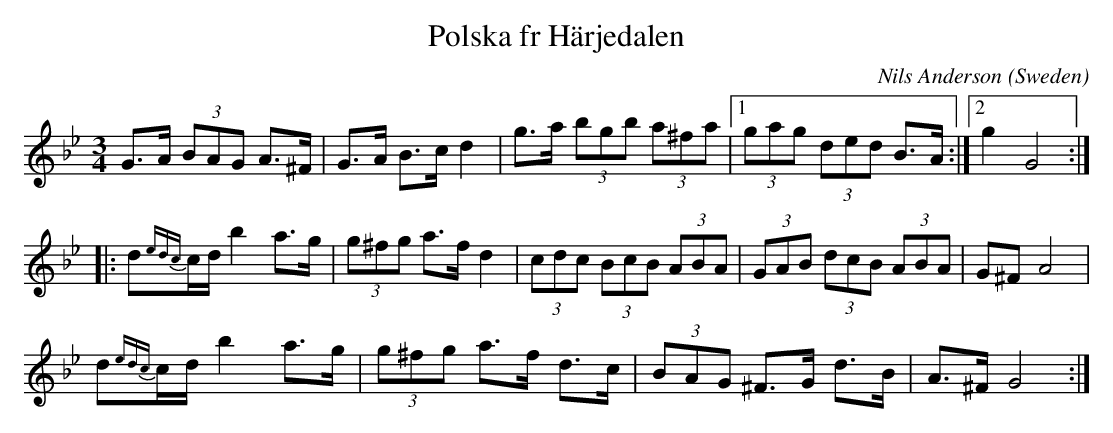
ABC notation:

X:1
T:Polska fr Härjedalen
C:Nils Anderson
M:3/4
O:Sweden
K:G minor
G>A (3BAG A>^F|G>A B>c d2|g>a (3bgb (3a^fa\
|1  (3gag (3ded B>A :|2 g2 G4 ::
d{edc}c/d/ b2 a>g|(3g^fg a>f d2|\
(3cdc (3BcB (3ABA|(3GAB (3dcB (3ABA|G^F A4|
d{edc}c/d/ b2 a>g|(3g^fg a>f d>c|\
(3BAG ^F>G d>B|A>^F G4:|
